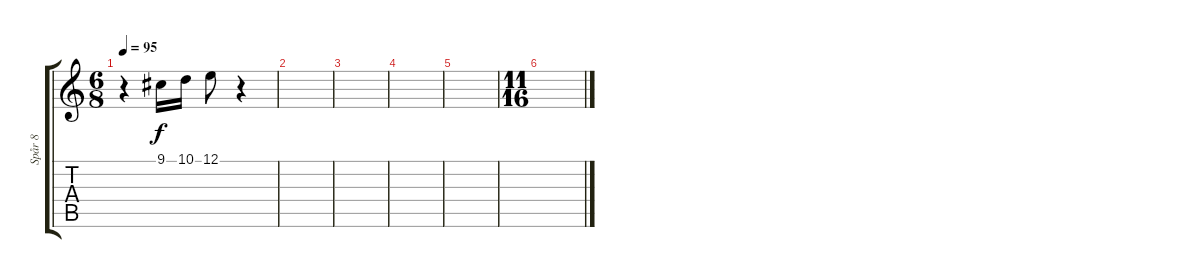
\track ("Spår 8" "Spår 8") {instrument piccolo}
\staff {score tabs}
\tuning (E4 B3 G3 D3 A2 E2) {hide}
\ts (6 8)
\tempo 95
\clef g2
\ks c
r.4{dy f} 9.1.16 10.1.16 12.1.8 r.4 |
|
|
|
|
\ts (11 16)
